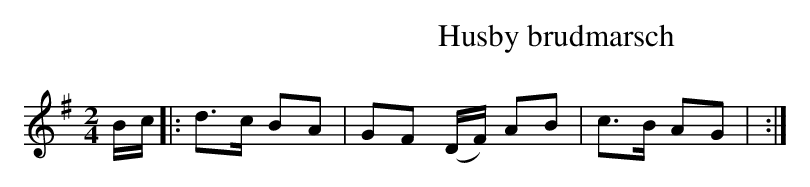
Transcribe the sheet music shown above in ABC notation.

X:1
T: Husby brudmarsch
M: 2/4
L: 1/8
K: G
B/c/ |: d>c BA | GF (D/F/) AB | c>B AG |  :|
